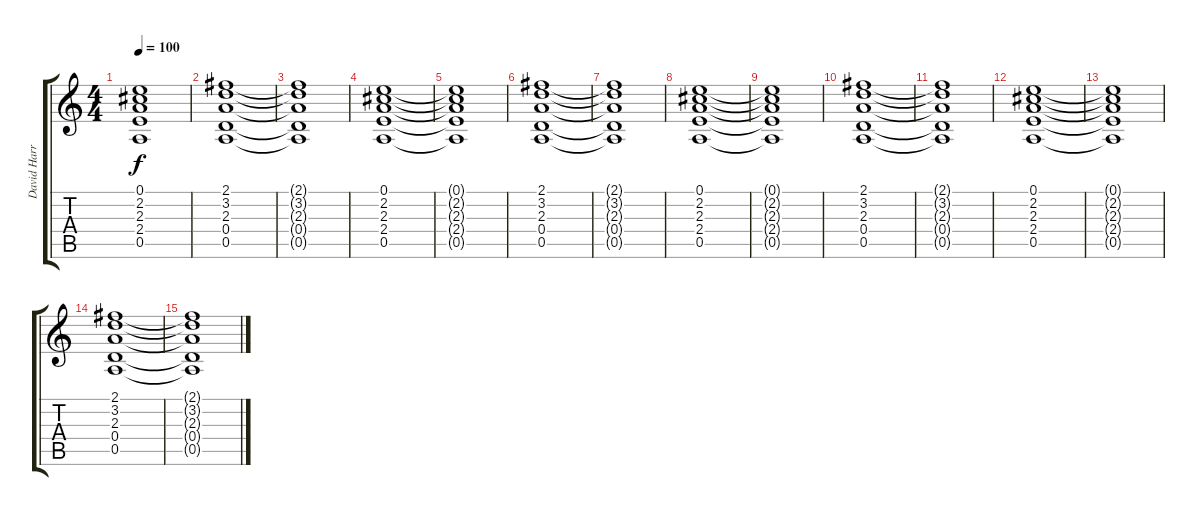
\track ("David Harris" "David Harr") {instrument overdrivenguitar}
\staff {score tabs}
\tuning (E4 B3 G3 D3 A2 E2) {hide}
\ts (4 4)
\tempo 100
\clef g2
\ks c
(0.1{t} 2.2{t} 2.3{t} 2.4{t} 0.5{t}).1{dy f} |
(2.1 3.2 2.3 0.4 0.5).1 |
(2.1{t} 3.2{t} 2.3{t} 0.4{t} 0.5{t}).1 |
(0.1 2.2 2.3 2.4 0.5).1 |
(0.1{t} 2.2{t} 2.3{t} 2.4{t} 0.5{t}).1 |
(2.1 3.2 2.3 0.4 0.5).1 |
(2.1{t} 3.2{t} 2.3{t} 0.4{t} 0.5{t}).1 |
(0.1 2.2 2.3 2.4 0.5).1 |
(0.1{t} 2.2{t} 2.3{t} 2.4{t} 0.5{t}).1 |
(2.1 3.2 2.3 0.4 0.5).1 |
(2.1{t} 3.2{t} 2.3{t} 0.4{t} 0.5{t}).1 |
(0.1 2.2 2.3 2.4 0.5).1 |
(0.1{t} 2.2{t} 2.3{t} 2.4{t} 0.5{t}).1 |
(2.1 3.2 2.3 0.4 0.5).1 |
(2.1{t} 3.2{t} 2.3{t} 0.4{t} 0.5{t}).1
